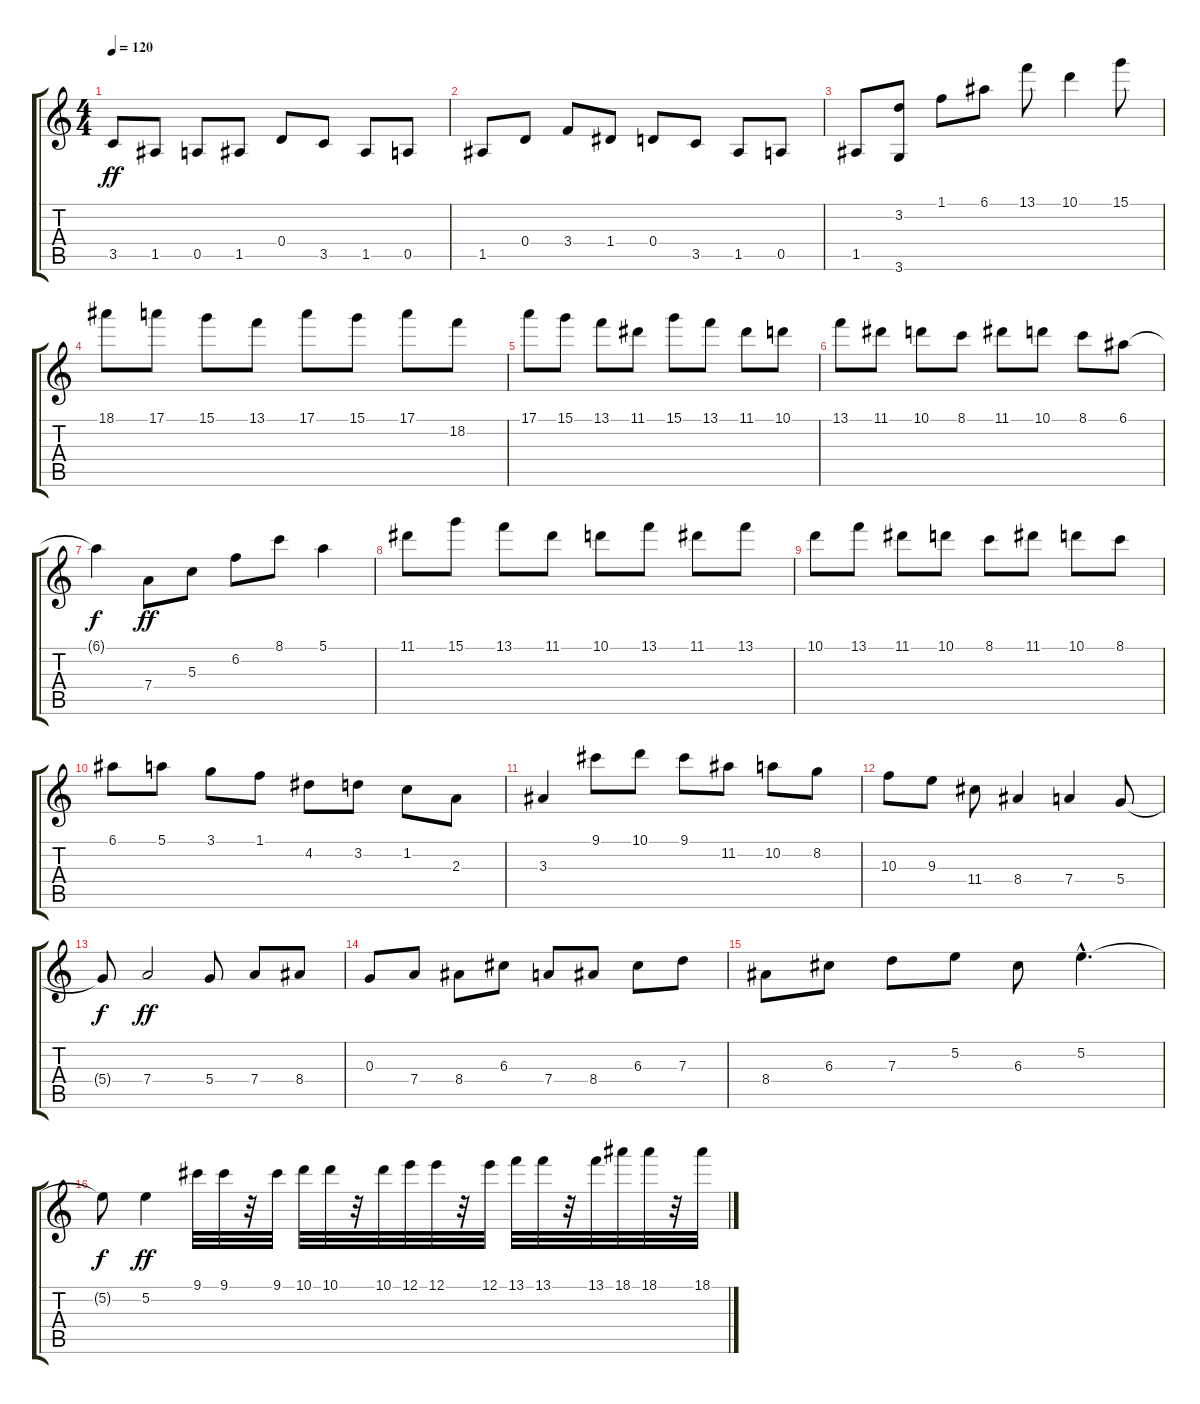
\track "" {instrument acousticguitarnylon}
\staff {score tabs}
\tuning (E4 B3 G3 D3 A2 E2) {hide}
\ts (4 4)
\tempo 120
\clef g2
\ks c
3.5.8{dy ff instrument acousticguitarnylon} 1.5.8 0.5.8 1.5.8 0.4.8 3.5.8 1.5.8 0.5.8 |
1.5.8 0.4.8 3.4.8 1.4.8 0.4.8 3.5.8 1.5.8 0.5.8 |
1.5.8 (3.2 3.6).8 1.1.8 6.1.8 13.1.8 10.1.4 15.1.8 |
18.1.8 17.1.8 15.1.8 13.1.8 17.1.8 15.1.8 17.1.8 18.2.8 |
17.1.8 15.1.8 13.1.8 11.1.8 15.1.8 13.1.8 11.1.8 10.1.8 |
13.1.8 11.1.8 10.1.8 8.1.8 11.1.8 10.1.8 8.1.8 6.1.8 |
6.1{t}.4{dy f} 7.4.8{dy ff} 5.3.8 6.2.8 8.1.8 5.1.4 |
11.1.8 15.1.8 13.1.8 11.1.8 10.1.8 13.1.8 11.1.8 13.1.8 |
10.1.8 13.1.8 11.1.8 10.1.8 8.1.8 11.1.8 10.1.8 8.1.8 |
6.1.8 5.1.8 3.1.8 1.1.8 4.2.8 3.2.8 1.2.8 2.3.8 |
3.3.4 9.1.8 10.1.8 9.1.8 11.2.8 10.2.8 8.2.8 |
10.3.8 9.3.8 11.4.8 8.4.4 7.4.4 5.4.8 |
5.4{t}.8{dy f} 7.4.2{dy ff} 5.4.8 7.4.8 8.4.8 |
0.3.8 7.4.8 8.4.8 6.3.8 7.4.8 8.4.8 6.3.8 7.3.8 |
8.4.8 6.3.8 7.3.8 5.2.8 6.3.8 5.2{hac}.4{d} |
5.2{t}.8{dy f} 5.2.4{dy ff} 9.1.32 9.1.32 r.32 9.1.32 10.1.32 10.1.32 r.32 10.1.32 12.1.32 12.1.32 r.32 12.1.32 13.1.32 13.1.32 r.32 13.1.32 18.1.32 18.1.32 r.32 18.1.32
